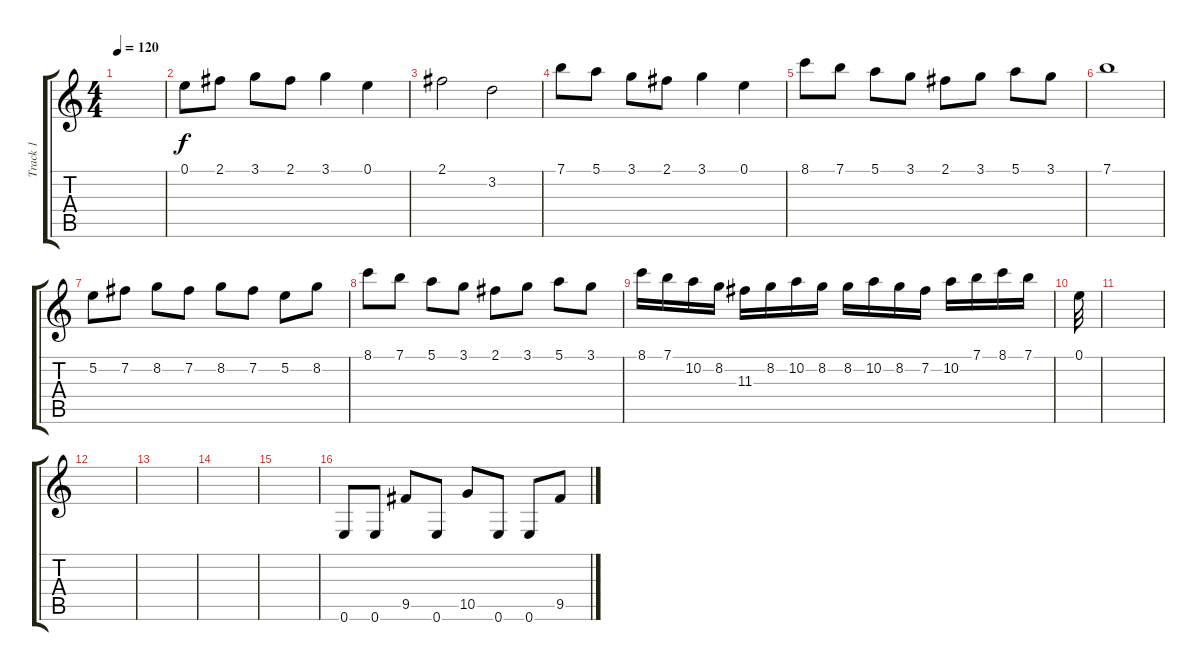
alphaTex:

\track ("Track 1" "Track 1") {instrument distortionguitar}
\staff {score tabs}
\tuning (E4 B3 G3 D3 A2 E2) {hide}
\ts (4 4)
\tempo 120
\clef g2
\ks c
|
0.1.8 2.1.8 3.1.8 2.1.8 3.1.4 0.1.4 |
2.1.2 3.2.2 |
7.1.8 5.1.8 3.1.8 2.1.8 3.1.4 0.1.4 |
8.1.8 7.1.8 5.1.8 3.1.8 2.1.8 3.1.8 5.1.8 3.1.8 |
7.1.1 |
5.2.8 7.2.8 8.2.8 7.2.8 8.2.8 7.2.8 5.2.8 8.2.8 |
8.1.8 7.1.8 5.1.8 3.1.8 2.1.8 3.1.8 5.1.8 3.1.8 |
8.1.16 7.1.16 10.2.16 8.2.16 11.3.16 8.2.16 10.2.16 8.2.16 8.2.16 10.2.16 8.2.16 7.2.16 10.2.16 7.1.16 8.1.16 7.1.16 |
0.1.32 |
|
|
|
|
|
0.6.8 0.6.8 9.5.8 0.6.8 10.5.8 0.6.8 0.6.8 9.5.8
